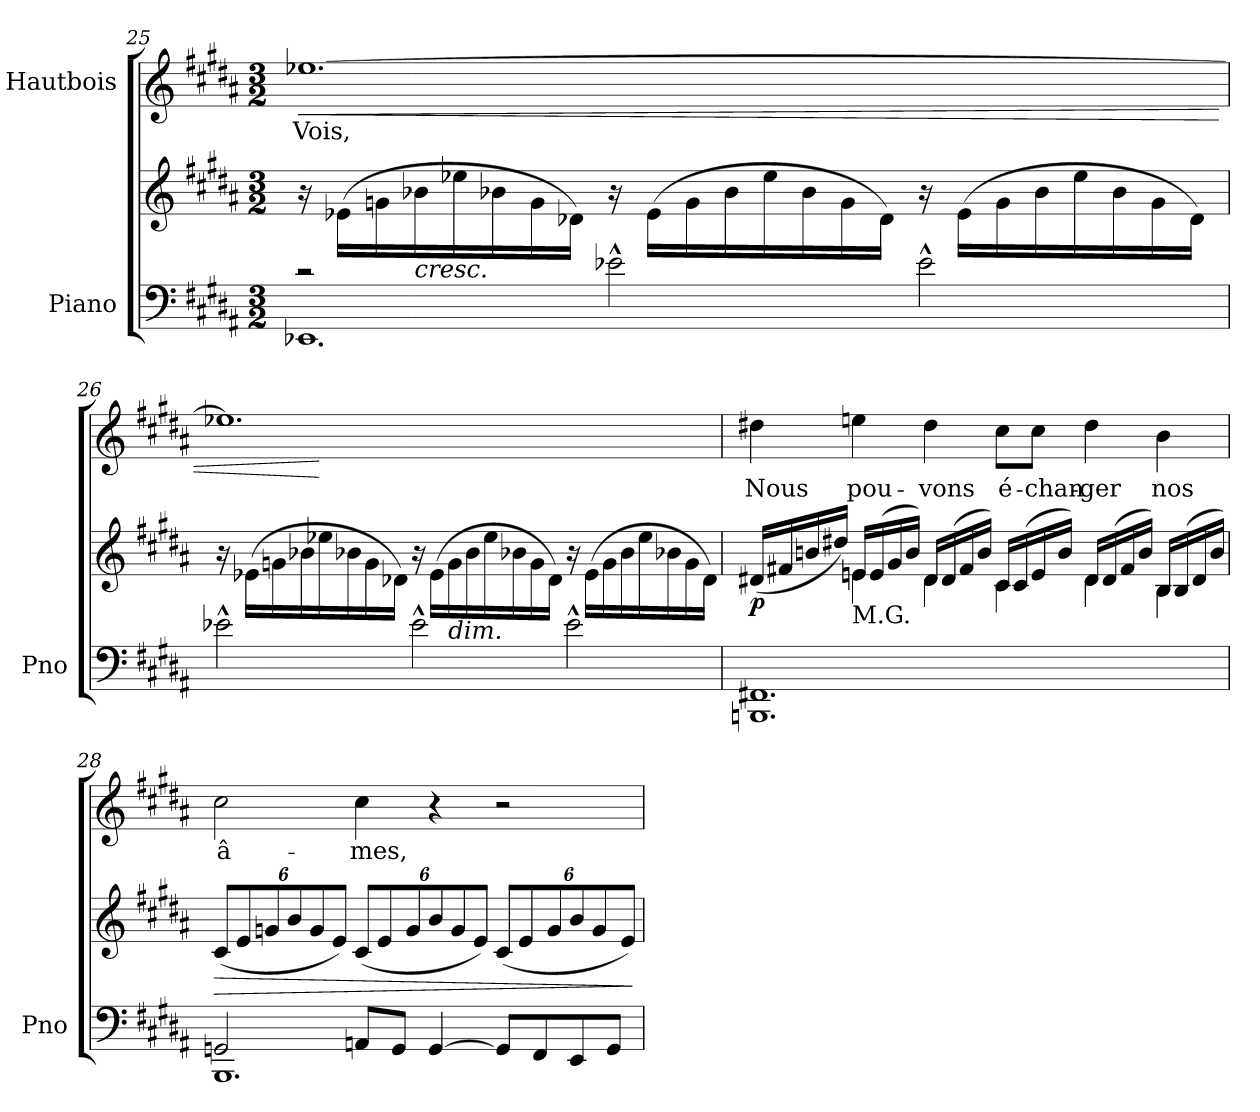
**kern	**kern	**dynam	**kern	**text	**dynam
*part2	*part2	*part2	*part1	*part1	*part1
*staff3	*staff2	*staff2/3	*staff1	*staff1	*staff1
*I"Piano	*	*	*I"Hautbois	*	*
*I'Pno	*	*	*	*	*
*clefF4	*clefG2	*	*clefG2	*	*
*k[f#c#g#d#a#]	*k[f#c#g#d#a#]	*	*k[f#c#g#d#a#]	*	*
*M3/2	*M3/2	*	*M3/2	*	*
=25	=25	=25	=25	=25	=25
*^	*	*	*	*	*
!	!	!	!	!	!LO:LY:b	!LO:HP:b
*	*	*	*	*^	*	*
2r	1.EE-X	16r	.	[1.ee-X	2ryy	Vois,	<
.	.	(>16e-X\LL	.	.	.	.	.
.	.	16gn\	.	.	.	.	.
!	!	!LO:TX:b:i:t=cresc.	!	!	!	!	!
.	.	16b-X\	.	.	.	.	.
.	.	16ee-X\	.	.	.	.	.
.	.	16b-X\	.	.	.	.	.
.	.	16g\	.	.	.	.	.
.	.	16d-X\JJ)	.	.	.	.	.
2e-X^^\	.	16r	.	.	2ryy	.	.
.	.	(>16e-\LL	.	.	.	.	.
.	.	16g\	.	.	.	.	.
.	.	16b-\	.	.	.	.	.
.	.	16ee-\	.	.	.	.	.
.	.	16b-\	.	.	.	.	.
.	.	16g\	.	.	.	.	.
.	.	16d-\JJ)	.	.	.	.	.
2e-^^\	.	16r	.	.	2ryy	.	.
.	.	(>16e-\LL	.	.	.	.	.
.	.	16g\	.	.	.	.	.
.	.	16b-\	.	.	.	.	.
.	.	16ee-\	.	.	.	.	.
.	.	16b-\	.	.	.	.	.
.	.	16g\	.	.	.	.	.
.	.	16d-\JJ)	.	.	.	.	.
*v	*v	*	*	*	*	*	*
!!LO:LB:g=z	!!
=26	=26	=26	=26	=26	=26	=26
2e-X^^\	16r	.	1.ee-X]	4ryy	.	.
.	(>16e-X\LL	.	.	.	.	.
.	16gn\	.	.	.	.	.
.	16b-X\	.	.	.	.	.
.	16ee-X\	.	.	4ryy	.	[
.	16b-X\	.	.	.	.	.
.	16g\	.	.	.	.	.
.	16d-X\JJ)	.	.	.	.	.
2e-^^\	16r	.	.	1ryy	.	.
.	(>16e-\LL	.	.	.	.	.
!	!LO:TX:b:i:t=dim.	!	!	!	!	!
.	16g\	.	.	.	.	.
.	16b-\	.	.	.	.	.
.	16ee-\	.	.	.	.	.
.	16b-X\	.	.	.	.	.
.	16g\	.	.	.	.	.
.	16d-\JJ)	.	.	.	.	.
2e-^^\	16r	.	.	.	.	.
.	(>16e-\LL	.	.	.	.	.
.	16g\	.	.	.	.	.
.	16b-\	.	.	.	.	.
.	16ee-\	.	.	.	.	.
.	16b-X\	.	.	.	.	.
.	16g\	.	.	.	.	.
.	16d-\JJ)	.	.	.	.	.
*	*	*	*v	*v	*	*
=27	=27	=27	=27	=27	=27
*	*^	*	*	*	*
!	!	!	!LO:DY:b	!	!LO:LY:b	!LO:DY:a
!	!	!	!	!	!	!LO:DY:n=1:a
1.BBBn 1.FF#X	(<16d#X/LL	4rddyy	p	4dd#X\	Nous	p other-dynamics
.	16f#X/	.	.	.	.	.
.	16bn/	.	.	.	.	.
.	16dd#X/JJ)	.	.	.	.	.
!	!LO:TX:b:t=M.G.	!	!	!	!	!
!	!	!	!	!	!LO:LY:b	!
.	16en/LL	4en\	.	4een\	pou-	.
.	(<16e/	.	.	.	.	.
.	16g#/	.	.	.	.	.
.	16b/JJ)	.	.	.	.	.
!	!	!	!	!	!LO:LY:b	!
.	16d#/LL	4d#\	.	4dd#\	-vons	.
.	(<16d#/	.	.	.	.	.
.	16f#/	.	.	.	.	.
.	16b/JJ)	.	.	.	.	.
!	!	!	!	!	!LO:LY:b	!
.	16c#/LL	4c#\	.	8cc#\L	é-	.
.	(<16c#/	.	.	.	.	.
!	!	!	!	!	!LO:LY:b	!
.	16e/	.	.	8cc#\J	-chan-	.
.	16b/JJ)	.	.	.	.	.
!	!	!	!	!	!LO:LY:b	!
.	16d#/LL	4d#\	.	4dd#\	-ger	.
.	(<16d#/	.	.	.	.	.
.	16f#/	.	.	.	.	.
.	16b/JJ)	.	.	.	.	.
!	!	!	!	!	!LO:LY:b	!
.	16B/LL	4B\	.	4b\	nos	.
.	(<16B/	.	.	.	.	.
.	16d#/	.	.	.	.	.
.	16b/JJ)	.	.	.	.	.
*	*v	*v	*	*	*	*
!!LO:PB:g=z
=28	=28	=28	=28	=28	=28
*^	*	*	*	*	*
!	!	!	!LO:HP:b	!	!LO:LY:b	!
2GGn/	1.BBB	(<12c#/L	>	2cc#\	â-	.
.	.	12e/	.	.	.	.
.	.	12gn/	.	.	.	.
.	.	12b/	.	.	.	.
.	.	12g/	.	.	.	.
.	.	12e/J)	.	.	.	.
!	!	!	!	!	!LO:LY:b	!
8AAn/L	.	(<12c#/L	.	4cc#\	-mes,	.
.	.	12e/	.	.	.	.
8GG/J	.	.	.	.	.	.
.	.	12g/	.	.	.	.
[4GG/	.	12b/	.	4r	.	.
.	.	12g/	.	.	.	.
.	.	12e/J)	.	.	.	.
8GG/L]	.	(<12c#/L	.	2r	.	.
.	.	12e/	.	.	.	.
8FF#/	.	.	.	.	.	.
.	.	12g/	.	.	.	.
8EE/	.	12b/	.	.	.	.
.	.	12g/	.	.	.	.
8GG/J	.	.	.	.	.	.
.	.	12e/J)	.	.	.	.
*v	*v	*	*	*	*	*
.	.	]	.	.	.
=	=	=	=	=	=
*-	*-	*-	*-	*-	*-
